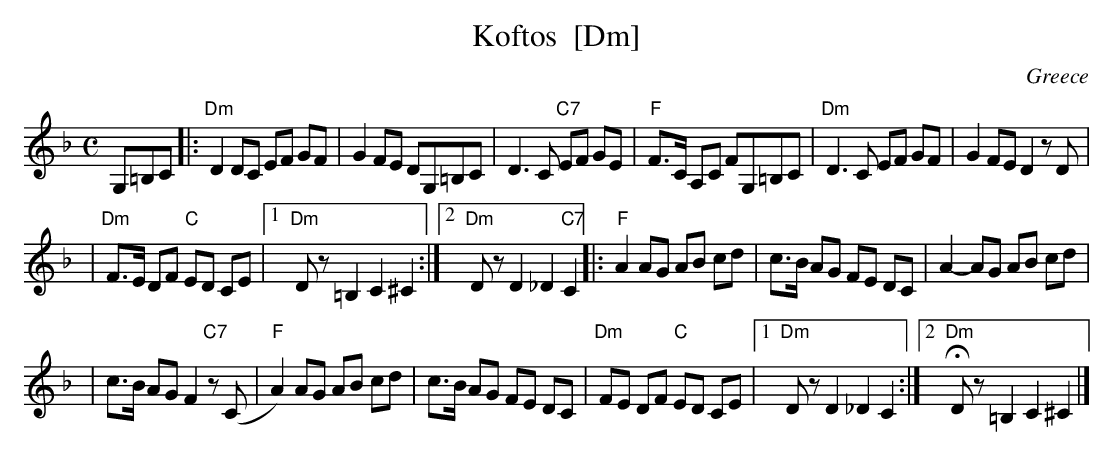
X:1
T: Koftos  [Dm]
O: Greece
M: C
L: 1/8
K: Dm
G,=B,C \
|: "Dm"D2 DC EF GF \
| G2 FE DG,=B,C \
| D3 C "C7"EF GE \
| "F"F>C A,C FG,=B,C \
| "Dm"D3 C EF GF \
| G2 FE D2 zD |
| "Dm"F>E DF "C"ED CE \
|1 "Dm"Dz =B,2 C2 ^C2 \
:|2 "Dm"Dz D2 _D2 "C7"C2 \
|: "F"A2 AG AB cd \
| c>B AG FE DC \
| A2- AG AB cd |
| c>B AG F2 "C7"z(C \
| "F"A2) AG AB cd \
| c>B AG FE DC \
| "Dm"FE DF "C"ED CE \
|1 "Dm"Dz D2 _D2 C2 \
:|2 "Dm"HDz =B,2 C2 ^C2 |]
